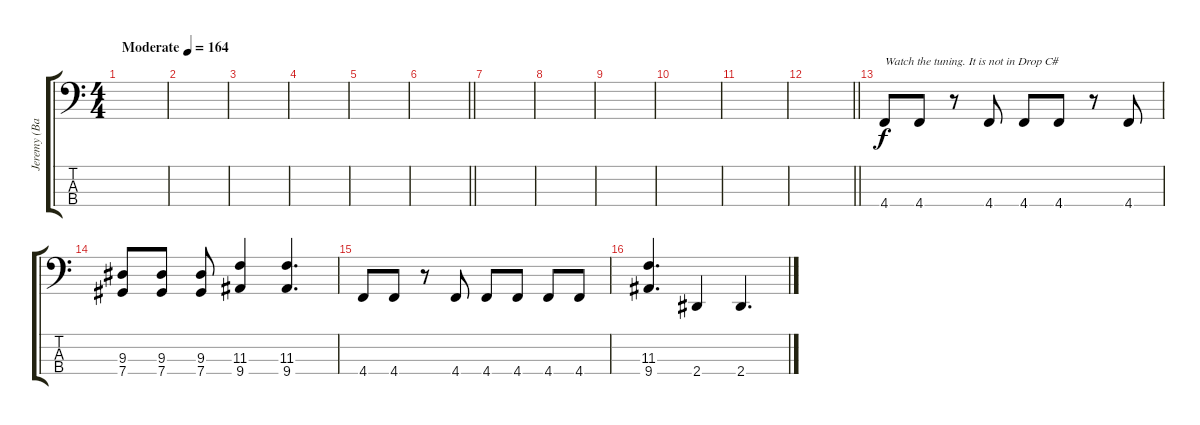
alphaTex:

\track ("Jeremy (Bass)" "Jeremy (Ba") {instrument electricbasspick}
\staff {score tabs}
\tuning (E2 B1 Gb1 Db1) {hide}
\ts (4 4)
\tempo (164 "Moderate")
\clef f4
\ks c
|
|
|
|
|
\barLineRight lightlight
|
|
|
|
|
|
\barLineRight lightlight
|
4.4.8{txt "Watch the tuning. It is not in Drop C#"} 4.4.8 r.8 4.4.8 4.4.8 4.4.8 r.8 4.4.8 |
(9.3 7.4).8 (9.3 7.4).8 (9.3 7.4).8 (11.3 9.4).4 (11.3 9.4).4{d} |
4.4.8 4.4.8 r.8 4.4.8 4.4.8 4.4.8 4.4.8 4.4.8 |
(11.3 9.4).4{d} 2.4.4 2.4.4{d}
